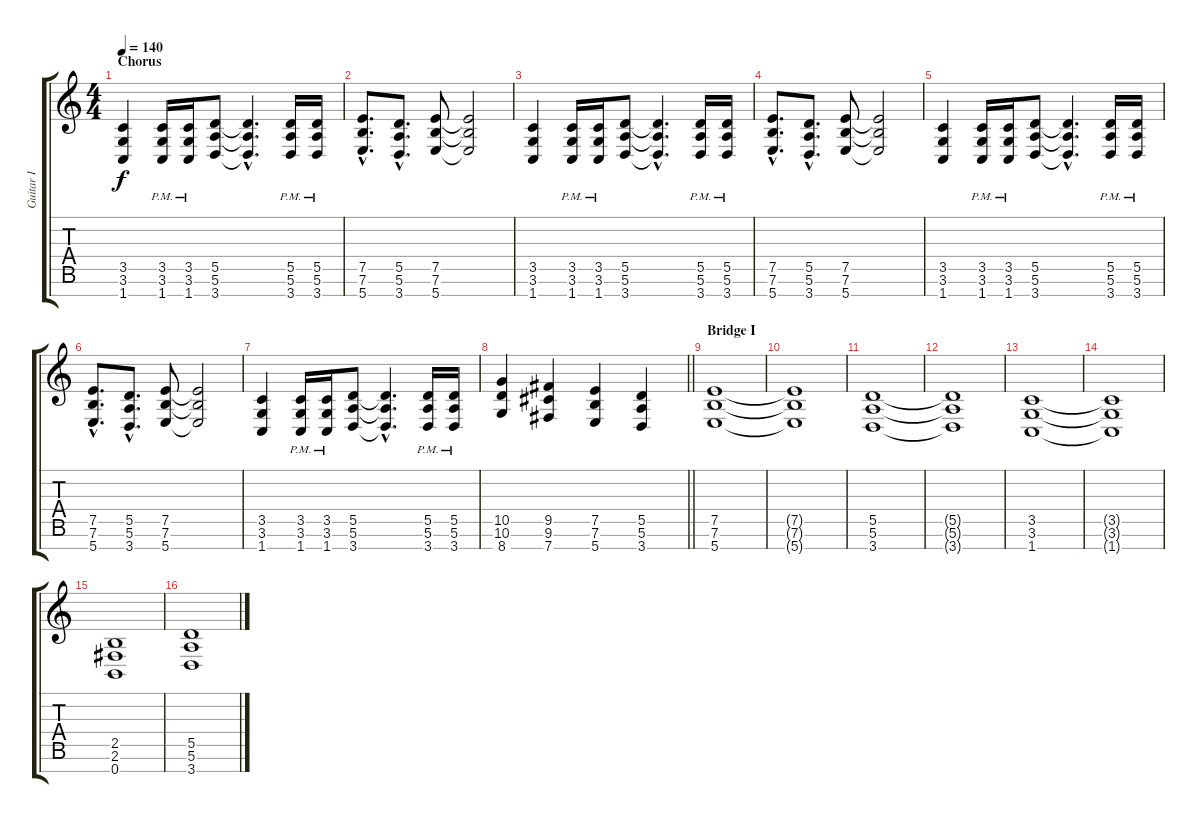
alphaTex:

\track ("Guitar I" "Guitar I") {instrument distortionguitar}
\staff {score tabs}
\tuning (E4 B3 G3 D3 A2 E2 B1) {hide}
\ts (4 4)
\section ("" "Chorus")
\tempo 140
\clef g2
\ks c
(3.5 3.6 1.7).4{dy f} (3.5{pm} 3.6{pm} 1.7{pm}).16 (3.5{pm} 3.6{pm} 1.7{pm}).16 (5.5 5.6 3.7).8 (5.5{hac t} 5.6{hac t} 3.7{hac t}).4{d} (5.5{pm} 5.6{pm} 3.7{pm}).16 (5.5{pm} 5.6{pm} 3.7{pm}).16 |
(7.5{hac} 7.6{hac} 5.7{hac}).8{d} (5.5{hac} 5.6{hac} 3.7{hac}).8{d} (7.5 7.6 5.7).8 (7.5{t} 7.6{t} 5.7{t}).2 |
(3.5 3.6 1.7).4 (3.5{pm} 3.6{pm} 1.7{pm}).16 (3.5{pm} 3.6{pm} 1.7{pm}).16 (5.5 5.6 3.7).8 (5.5{hac t} 5.6{hac t} 3.7{hac t}).4{d} (5.5{pm} 5.6{pm} 3.7{pm}).16 (5.5{pm} 5.6{pm} 3.7{pm}).16 |
(7.5{hac} 7.6{hac} 5.7{hac}).8{d} (5.5{hac} 5.6{hac} 3.7{hac}).8{d} (7.5 7.6 5.7).8 (7.5{t} 7.6{t} 5.7{t}).2 |
(3.5 3.6 1.7).4 (3.5{pm} 3.6{pm} 1.7{pm}).16 (3.5{pm} 3.6{pm} 1.7{pm}).16 (5.5 5.6 3.7).8 (5.5{hac t} 5.6{hac t} 3.7{hac t}).4{d} (5.5{pm} 5.6{pm} 3.7{pm}).16 (5.5{pm} 5.6{pm} 3.7{pm}).16 |
(7.5{hac} 7.6{hac} 5.7{hac}).8{d} (5.5{hac} 5.6{hac} 3.7{hac}).8{d} (7.5 7.6 5.7).8 (7.5{t} 7.6{t} 5.7{t}).2 |
(3.5 3.6 1.7).4 (3.5{pm} 3.6{pm} 1.7{pm}).16 (3.5{pm} 3.6{pm} 1.7{pm}).16 (5.5 5.6 3.7).8 (5.5{hac t} 5.6{hac t} 3.7{hac t}).4{d} (5.5{pm} 5.6{pm} 3.7{pm}).16 (5.5{pm} 5.6{pm} 3.7{pm}).16 |
\barLineRight lightlight
(10.5 10.6 8.7).4 (9.5 9.6 7.7).4 (7.5 7.6 5.7).4 (5.5 5.6 3.7).4 |
\section ("" "Bridge I")
(7.5 7.6 5.7).1 |
(7.5{t} 7.6{t} 5.7{t}).1 |
(5.5 5.6 3.7).1 |
(5.5{t} 5.6{t} 3.7{t}).1 |
(3.5 3.6 1.7).1 |
(3.5{t} 3.6{t} 1.7{t}).1 |
(2.5 2.6 0.7).1 |
(5.5 5.6 3.7).1
